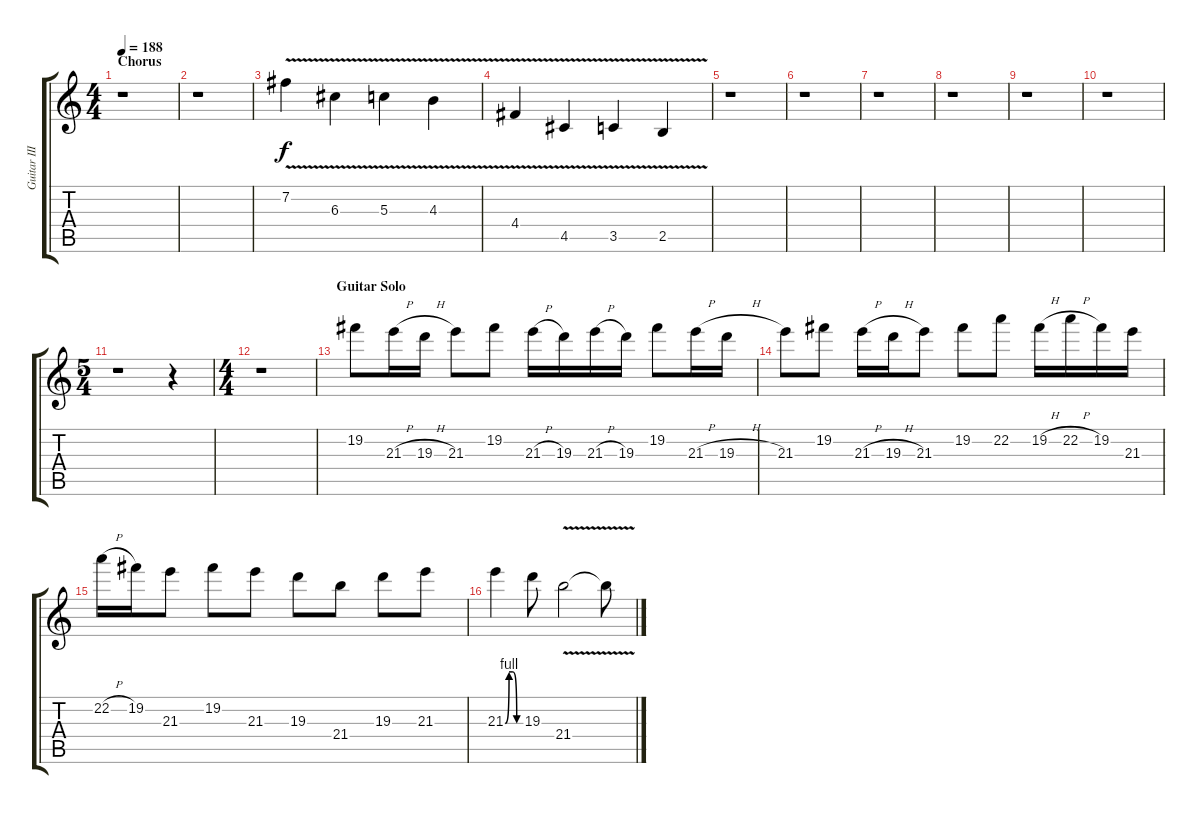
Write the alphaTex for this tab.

\track ("Guitar III - Lead Guitar" "Guitar III") {instrument distortionguitar}
\staff {score tabs}
\tuning (E4 B3 G3 D3 A2 E2) {hide}
\ts (4 4)
\section ("" "Chorus")
\tempo 188
\clef g2
\ks c
r.1{dy f} |
r.1 |
7.2{v}.4 6.3{v}.4 5.3{v}.4 4.3{v}.4 |
4.4{v}.4 4.5{v}.4 3.5{v}.4 2.5{v}.4 |
r.1 |
r.1 |
r.1 |
r.1 |
r.1 |
r.1 |
\ts (5 4)
r.1 r.4 |
\ts (4 4)
r.1 |
\section ("" "Guitar Solo")
19.2.8 21.3{h}.16 19.3{h}.16 21.3.8 19.2.8 21.3{h}.16 19.3.16 21.3{h}.16 19.3.16 19.2.8 21.3{h}.16 19.3{h}.16 |
21.3.8 19.2.8 21.3{h}.16 19.3{h}.16 21.3.8 19.2.8 22.2.8 19.2{h}.16 22.2{h}.16 19.2.16 21.3.16 |
22.2{h}.16 19.2.16 21.3.8 19.2.8 21.3.8 19.3.8 21.4.8 19.3.8 21.3.8 |
21.3{be (custom 0 0 15 4 30 4 45 0 60 0)}.4 19.3.8 21.4{v}.2 21.4{t}.8
